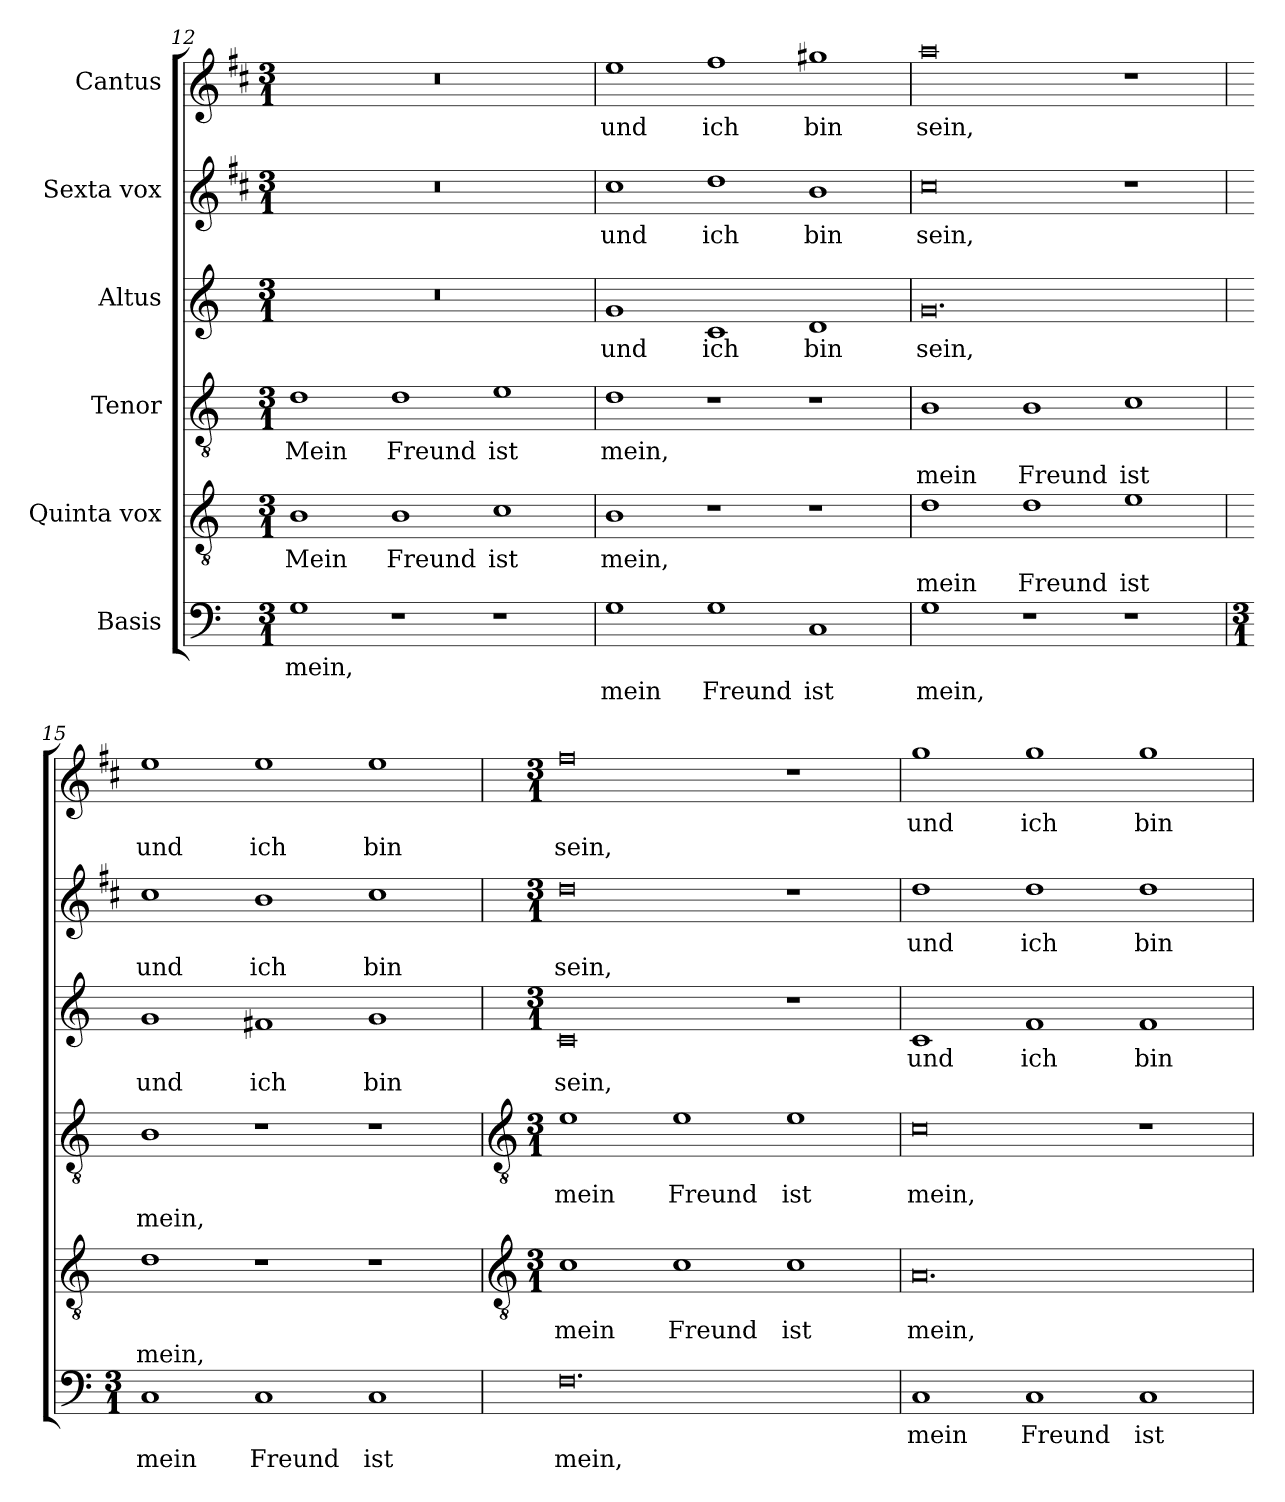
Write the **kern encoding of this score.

**kern	**text	**text	**kern	**text	**text	**kern	**text	**text	**kern	**text	**text	**kern	**text	**text	**kern	**text	**text
*part6	*part6	*part6	*part5	*part5	*part5	*part4	*part4	*part4	*part3	*part3	*part3	*part2	*part2	*part2	*part1	*part1	*part1
*staff6	*staff6	*staff6	*staff5	*staff5	*staff5	*staff4	*staff4	*staff4	*staff3	*staff3	*staff3	*staff2	*staff2	*staff2	*staff1	*staff1	*staff1
*I"Basis	*	*	*I"Quinta vox	*	*	*I"Tenor	*	*	*I"Altus	*	*	*I"Sexta vox	*	*	*I"Cantus	*	*
*clefF4	*	*	*clefGv2	*	*	*clefGv2	*	*	*clefG2	*	*	*clefG2	*	*	*clefG2	*	*
*	*	*	*	*	*	*	*	*	*	*	*	*ITrd1c2	*	*	*ITrd1c2	*	*
*k[]	*	*	*k[]	*	*	*k[]	*	*	*k[]	*	*	*k[]	*	*	*k[]	*	*
*C:	*	*	*C:	*	*	*C:	*	*	*C:	*	*	*C:	*	*	*C:	*	*
*M3/1	*	*	*M3/1	*	*	*M3/1	*	*	*M3/1	*	*	*M3/1	*	*	*M3/1	*	*
=12	=12	=12	=12	=12	=12	=12	=12	=12	=12	=12	=12	=12	=12	=12	=12	=12	=12
!	!LO:LY:b	!	!	!LO:LY:b	!	!	!LO:LY:b	!	!	!	!	!	!	!	!	!	!
1G	mein,	.	1B	Mein	.	1d	Mein	.	0.r	.	.	0.r	.	.	0.r	.	.
!	!	!	!	!LO:LY:b	!	!	!LO:LY:b	!	!	!	!	!	!	!	!	!	!
1r	.	.	1B	Freund	.	1d	Freund	.	.	.	.	.	.	.	.	.	.
!	!	!	!	!LO:LY:b	!	!	!LO:LY:b	!	!	!	!	!	!	!	!	!	!
1r	.	.	1c	ist	.	1e	ist	.	.	.	.	.	.	.	.	.	.
=13	=13	=13	=13	=13	=13	=13	=13	=13	=13	=13	=13	=13	=13	=13	=13	=13	=13
!	!	!LO:LY:b	!	!LO:LY:b	!	!	!LO:LY:b	!	!	!LO:LY:b	!	!	!LO:LY:b	!	!	!LO:LY:b	!
1G	.	mein	1B	mein,	.	1d	mein,	.	1g	und	.	1b	und	.	1dd	und	.
!	!	!LO:LY:b	!	!	!	!	!	!	!	!LO:LY:b	!	!	!LO:LY:b	!	!	!LO:LY:b	!
1G	.	Freund	1r	.	.	1r	.	.	1c	ich	.	1cc	ich	.	1ee	ich	.
!	!	!LO:LY:b	!	!	!	!	!	!	!	!LO:LY:b	!	!	!LO:LY:b	!	!	!LO:LY:b	!
1C	.	ist	1r	.	.	1r	.	.	1d	bin	.	1a	bin	.	1ff#X	bin	.
=14	=14	=14	=14	=14	=14	=14	=14	=14	=14	=14	=14	=14	=14	=14	=14	=14	=14
!	!	!LO:LY:b	!	!	!LO:LY:b	!	!	!LO:LY:b	!	!LO:LY:b	!	!	!LO:LY:b	!	!	!LO:LY:b	!
1G	.	mein,	1d	.	mein	1B	.	mein	0.g	sein,	.	0b	sein,	.	0gg	sein,	.
!	!	!	!	!	!LO:LY:b	!	!	!LO:LY:b	!	!	!	!	!	!	!	!	!
1r	.	.	1d	.	Freund	1B	.	Freund	.	.	.	.	.	.	.	.	.
!	!	!	!	!	!LO:LY:b	!	!	!LO:LY:b	!	!	!	!	!	!	!	!	!
1r	.	.	1e	.	ist	1c	.	ist	.	.	.	1r	.	.	1r	.	.
!!LO:LB:g=z
=15	=15	=15	=15	=15	=15	=15	=15	=15	=15	=15	=15	=15	=15	=15	=15	=15	=15
*M3/1	*	*	*	*	*	*	*	*	*	*	*	*	*	*	*	*	*
!	!	!LO:LY:b	!	!	!LO:LY:b	!	!	!LO:LY:b	!	!	!LO:LY:b	!	!	!LO:LY:b	!	!	!LO:LY:b
1C	.	mein	1d	.	mein,	1B	.	mein,	1g	.	und	1b	.	und	1dd	.	und
!	!	!LO:LY:b	!	!	!	!	!	!	!	!	!LO:LY:b	!	!	!LO:LY:b	!	!	!LO:LY:b
1C	.	Freund	1r	.	.	1r	.	.	1f#X	.	ich	1a	.	ich	1dd	.	ich
!	!	!LO:LY:b	!	!	!	!	!	!	!	!	!LO:LY:b	!	!	!LO:LY:b	!	!	!LO:LY:b
1C	.	ist	1r	.	.	1r	.	.	1g	.	bin	1b	.	bin	1dd	.	bin
!!LO:LB:g=z
=16	=16	=16	=16	=16	=16	=16	=16	=16	=16	=16	=16	=16	=16	=16	=16	=16	=16
*	*	*	*clefGv2	*	*	*clefGv2	*	*	*	*	*	*	*	*	*	*	*
*	*	*	*M3/1	*	*	*M3/1	*	*	*M3/1	*	*	*M3/1	*	*	*M3/1	*	*
!	!	!LO:LY:b	!	!LO:LY:b	!	!	!LO:LY:b	!	!	!	!LO:LY:b	!	!	!LO:LY:b	!	!	!LO:LY:b
0.F	.	mein,	1c	mein	.	1e	mein	.	0c	.	sein,	0cc	.	sein,	0ee	.	sein,
!	!	!	!	!LO:LY:b	!	!	!LO:LY:b	!	!	!	!	!	!	!	!	!	!
.	.	.	1c	Freund	.	1e	Freund	.	.	.	.	.	.	.	.	.	.
!	!	!	!	!LO:LY:b	!	!	!LO:LY:b	!	!	!	!	!	!	!	!	!	!
.	.	.	1c	ist	.	1e	ist	.	1r	.	.	1r	.	.	1r	.	.
=17	=17	=17	=17	=17	=17	=17	=17	=17	=17	=17	=17	=17	=17	=17	=17	=17	=17
!	!LO:LY:b	!	!	!LO:LY:b	!	!	!LO:LY:b	!	!	!LO:LY:b	!	!	!LO:LY:b	!	!	!LO:LY:b	!
1C	mein	.	0.A	mein,	.	0c	mein,	.	1c	und	.	1cc	und	.	1ff	und	.
!	!LO:LY:b	!	!	!	!	!	!	!	!	!LO:LY:b	!	!	!LO:LY:b	!	!	!LO:LY:b	!
1C	Freund	.	.	.	.	.	.	.	1f	ich	.	1cc	ich	.	1ff	ich	.
!	!LO:LY:b	!	!	!	!	!	!	!	!	!LO:LY:b	!	!	!LO:LY:b	!	!	!LO:LY:b	!
1C	ist	.	.	.	.	1r	.	.	1f	bin	.	1cc	bin	.	1ff	bin	.
=	=	=	=	=	=	=	=	=	=	=	=	=	=	=	=	=	=
*-	*-	*-	*-	*-	*-	*-	*-	*-	*-	*-	*-	*-	*-	*-	*-	*-	*-
